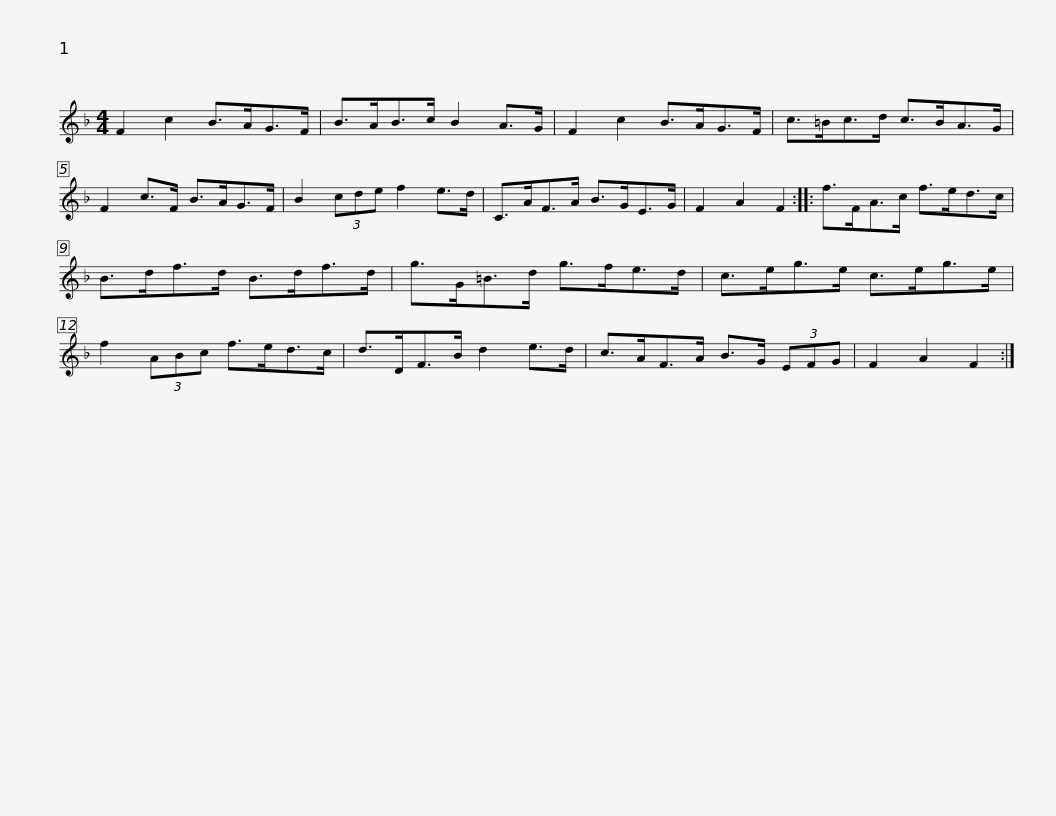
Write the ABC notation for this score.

X:1
L:1/8
M:4/4
I:linebreak $
K:F
V:1 treble
V:1
 F2 c2 B>AG>F | B>AB>c B2 A>G | F2 c2 B>AG>F | c>=Bc>d c>BA>G | F2 c>F B>AG>F |$ %5
 B2 (3cde f2 e>d | C>AF>A B>GE>G | F2 A2 F2 :: f>FA>c f>ed>c | B>df>d B>df>d |$ %10
 g>G=B>d g>fe>d | c>eg>e c>eg>e | f2 (3ABc f>ed>c | d>DF>B d2 e>d |$ c>AF>A B>G (3EFG | %15
 F2 A2 F2 :| %16
